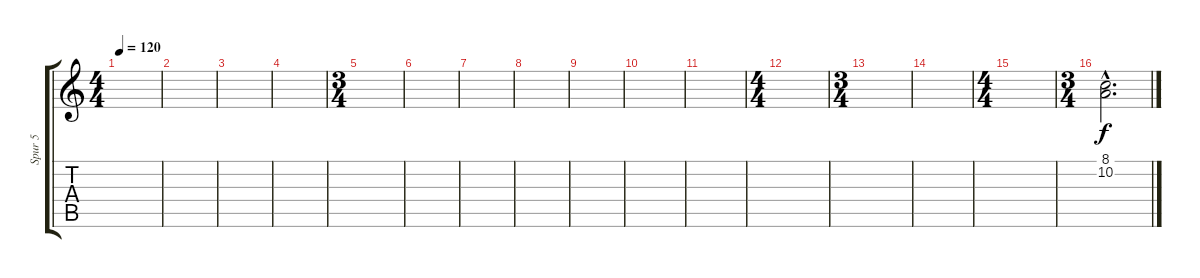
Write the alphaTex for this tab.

\track ("Spur 5" "Spur 5") {instrument stringensemble2}
\staff {score tabs}
\tuning (E4 B3 G3 D3 A2 E2) {hide}
\ts (4 4)
\tempo 120
\clef g2
\ks c
|
|
|
|
\ts (3 4)
|
|
|
|
|
|
|
\ts (4 4)
|
\ts (3 4)
|
|
\ts (4 4)
|
\ts (3 4)
(8.1{hac} 10.2{hac}).2{d}
